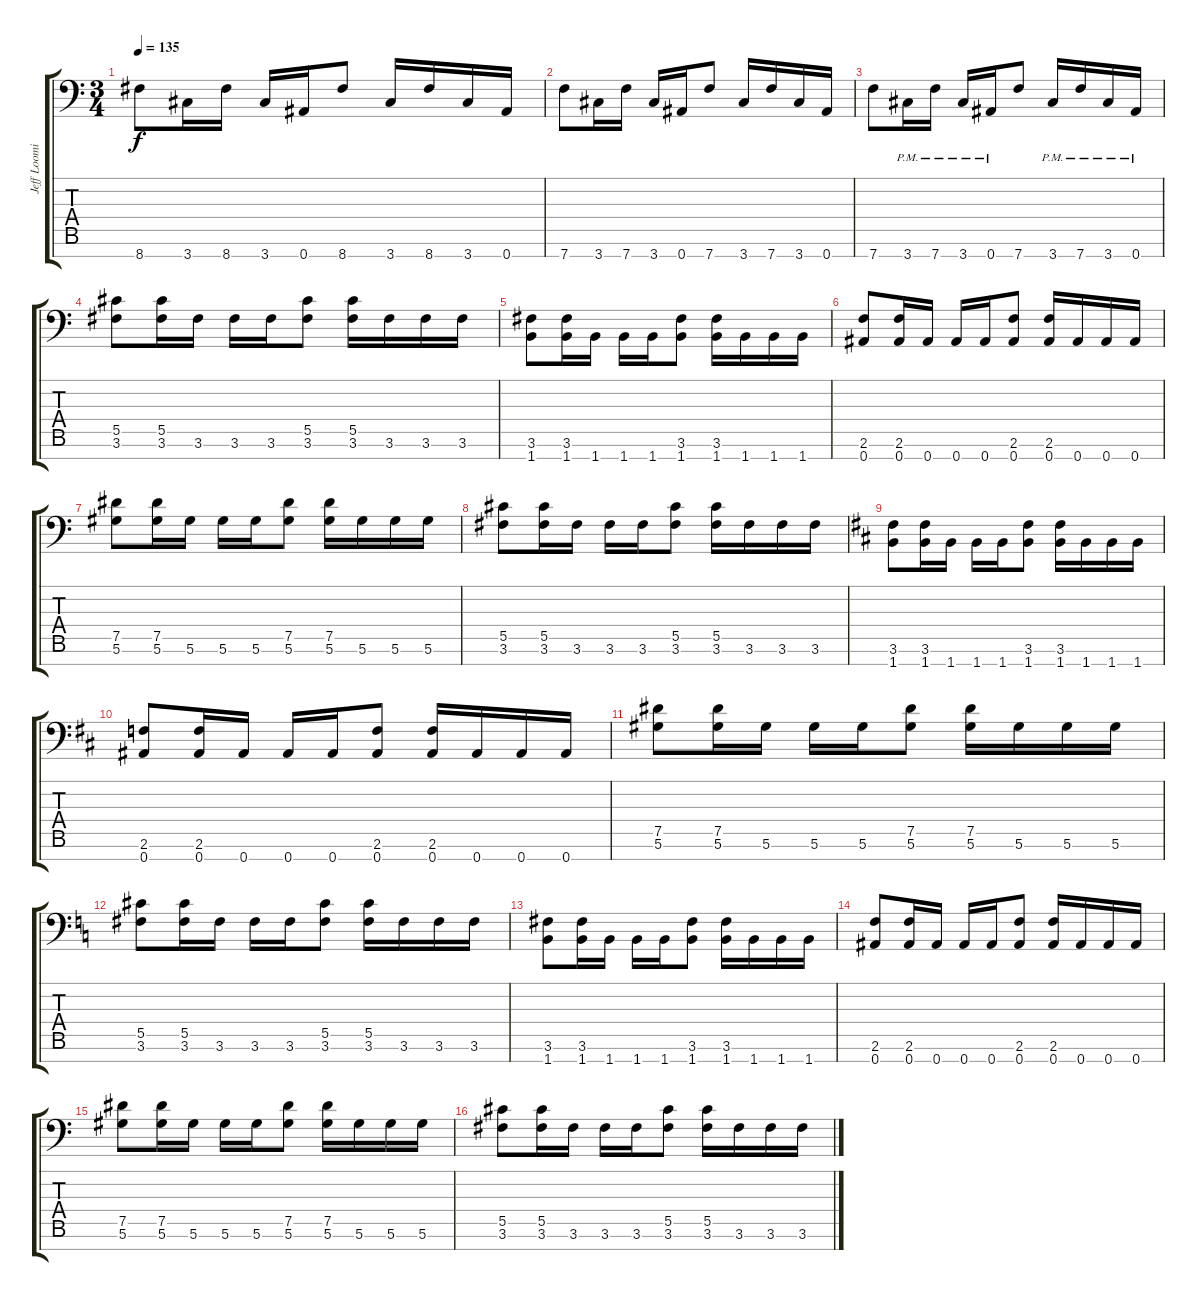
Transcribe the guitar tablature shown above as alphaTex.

\track ("Jeff Loomis Rhythm" "Jeff Loomi") {instrument distortionguitar}
\staff {score tabs}
\tuning (Eb4 Bb3 Gb3 Db3 Ab2 Eb2 Bb1) {hide}
\ts (3 4)
\tempo 135
\clef f4
\ks c
8.7.8{dy f} 3.7.16 8.7.16 3.7.16 0.7.16 8.7.8 3.7.16 8.7.16 3.7.16 0.7.16 |
7.7.8 3.7.16 7.7.16 3.7.16 0.7.16 7.7.8 3.7.16 7.7.16 3.7.16 0.7.16 |
7.7.8 3.7{pm}.16 7.7{pm}.16 3.7{pm}.16 0.7{pm}.16 7.7.8 3.7{pm}.16 7.7{pm}.16 3.7{pm}.16 0.7{pm}.16 |
(5.5 3.6).8 (5.5 3.6).16 3.6.16 3.6.16 3.6.16 (5.5 3.6).8 (5.5 3.6).16 3.6.16 3.6.16 3.6.16 |
(3.6 1.7).8 (3.6 1.7).16 1.7.16 1.7.16 1.7.16 (3.6 1.7).8 (3.6 1.7).16 1.7.16 1.7.16 1.7.16 |
(2.6 0.7).8 (2.6 0.7).16 0.7.16 0.7.16 0.7.16 (2.6 0.7).8 (2.6 0.7).16 0.7.16 0.7.16 0.7.16 |
(7.5 5.6).8 (7.5 5.6).16 5.6.16 5.6.16 5.6.16 (7.5 5.6).8 (7.5 5.6).16 5.6.16 5.6.16 5.6.16 |
(5.5 3.6).8 (5.5 3.6).16 3.6.16 3.6.16 3.6.16 (5.5 3.6).8 (5.5 3.6).16 3.6.16 3.6.16 3.6.16 |
\ks d
(3.6 1.7).8 (3.6 1.7).16 1.7.16 1.7.16 1.7.16 (3.6 1.7).8 (3.6 1.7).16 1.7.16 1.7.16 1.7.16 |
(2.6 0.7).8 (2.6 0.7).16 0.7.16 0.7.16 0.7.16 (2.6 0.7).8 (2.6 0.7).16 0.7.16 0.7.16 0.7.16 |
(7.5 5.6).8 (7.5 5.6).16 5.6.16 5.6.16 5.6.16 (7.5 5.6).8 (7.5 5.6).16 5.6.16 5.6.16 5.6.16 |
\ks c
(5.5 3.6).8 (5.5 3.6).16 3.6.16 3.6.16 3.6.16 (5.5 3.6).8 (5.5 3.6).16 3.6.16 3.6.16 3.6.16 |
(3.6 1.7).8 (3.6 1.7).16 1.7.16 1.7.16 1.7.16 (3.6 1.7).8 (3.6 1.7).16 1.7.16 1.7.16 1.7.16 |
(2.6 0.7).8 (2.6 0.7).16 0.7.16 0.7.16 0.7.16 (2.6 0.7).8 (2.6 0.7).16 0.7.16 0.7.16 0.7.16 |
(7.5 5.6).8 (7.5 5.6).16 5.6.16 5.6.16 5.6.16 (7.5 5.6).8 (7.5 5.6).16 5.6.16 5.6.16 5.6.16 |
(5.5 3.6).8 (5.5 3.6).16 3.6.16 3.6.16 3.6.16 (5.5 3.6).8 (5.5 3.6).16 3.6.16 3.6.16 3.6.16
